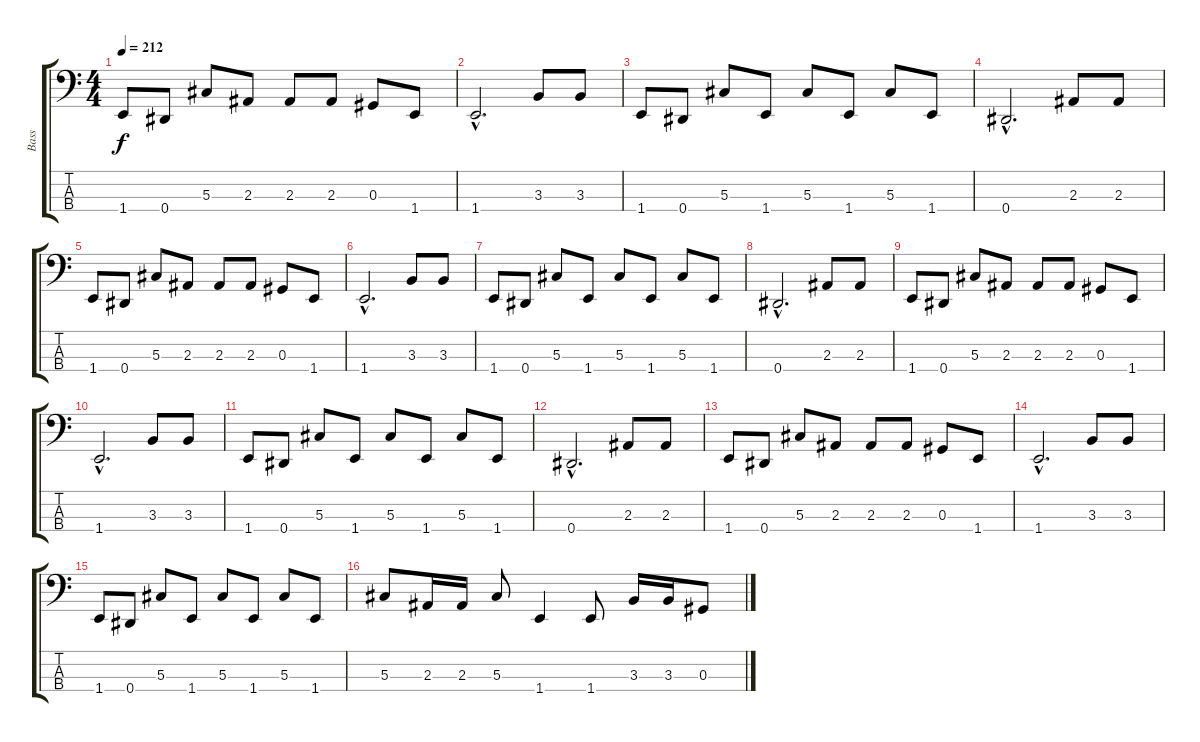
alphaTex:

\track ("Bass" "Bass") {instrument electricbasspick}
\staff {score tabs}
\tuning (Gb2 Db2 Ab1 Eb1) {hide}
\ts (4 4)
\tempo 212
\clef f4
\ks c
1.4.8{dy f} 0.4.8 5.3.8 2.3.8 2.3.8 2.3.8 0.3.8 1.4.8 |
1.4{hac}.2{d} 3.3.8 3.3.8 |
1.4.8 0.4.8 5.3.8 1.4.8 5.3.8 1.4.8 5.3.8 1.4.8 |
0.4{hac}.2{d} 2.3.8 2.3.8 |
1.4.8 0.4.8 5.3.8 2.3.8 2.3.8 2.3.8 0.3.8 1.4.8 |
1.4{hac}.2{d} 3.3.8 3.3.8 |
1.4.8 0.4.8 5.3.8 1.4.8 5.3.8 1.4.8 5.3.8 1.4.8 |
0.4{hac}.2{d} 2.3.8 2.3.8 |
1.4.8 0.4.8 5.3.8 2.3.8 2.3.8 2.3.8 0.3.8 1.4.8 |
1.4{hac}.2{d} 3.3.8 3.3.8 |
1.4.8 0.4.8 5.3.8 1.4.8 5.3.8 1.4.8 5.3.8 1.4.8 |
0.4{hac}.2{d} 2.3.8 2.3.8 |
1.4.8 0.4.8 5.3.8 2.3.8 2.3.8 2.3.8 0.3.8 1.4.8 |
1.4{hac}.2{d} 3.3.8 3.3.8 |
1.4.8 0.4.8 5.3.8 1.4.8 5.3.8 1.4.8 5.3.8 1.4.8 |
5.3.8 2.3.16 2.3.16 5.3.8 1.4.4 1.4.8 3.3.16 3.3.16 0.3.8
